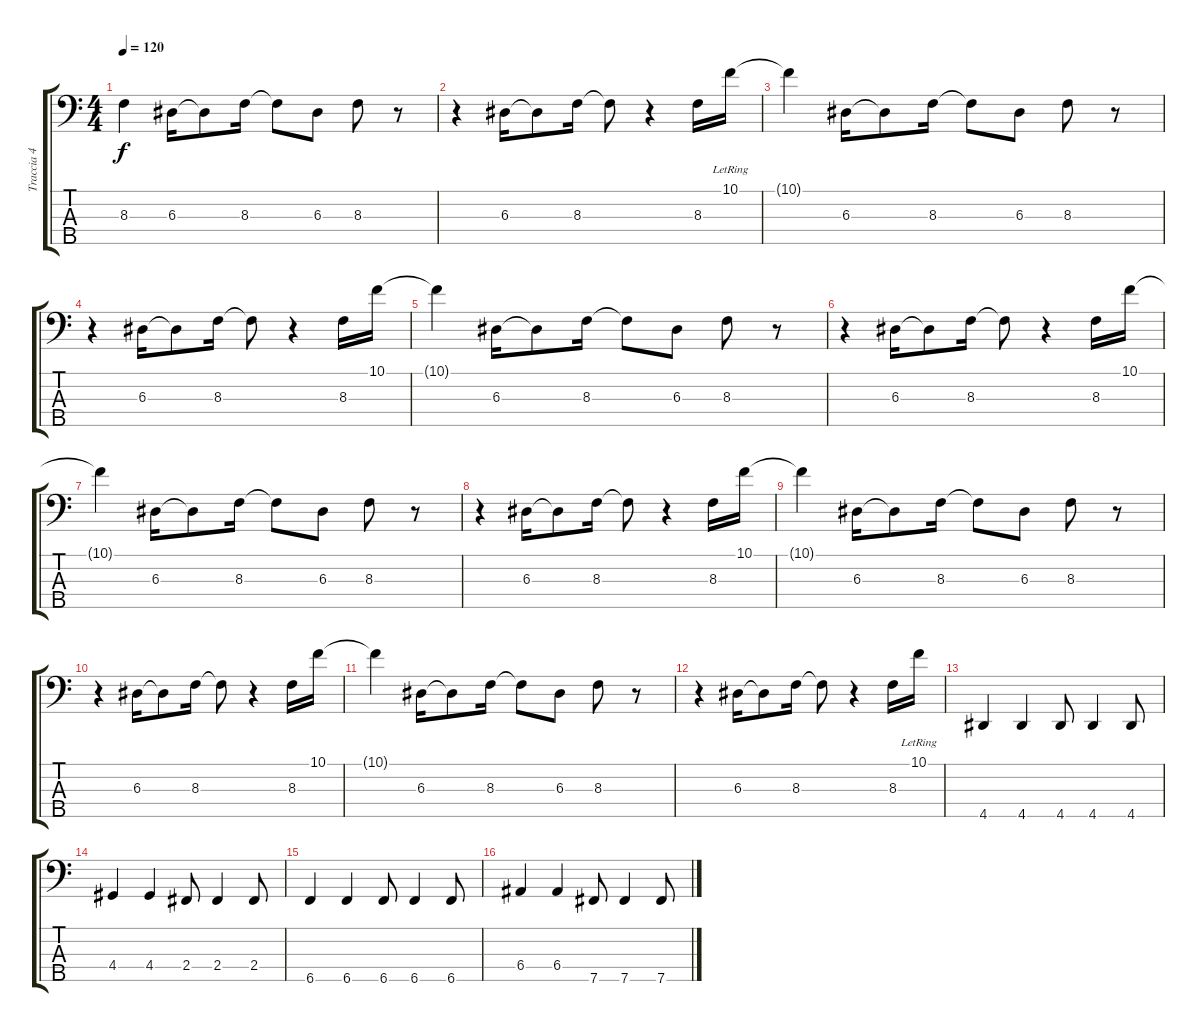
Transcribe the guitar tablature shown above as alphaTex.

\track ("Traccia 4" "Traccia 4") {instrument synthbass1}
\staff {score tabs}
\tuning (G2 D2 A1 E1 B0) {hide}
\ts (4 4)
\tempo 120
\clef f4
\ks c
8.3.4{dy f instrument synthbass1} 6.3.16 6.3{t}.8 8.3.16 8.3{t}.8 6.3.8 8.3.8 r.8 |
r.4 6.3.16 6.3{t}.8 8.3.16 8.3{t}.8 r.4 8.3.16 10.1{lr}.16 |
10.1{t}.4 6.3.16 6.3{t}.8 8.3.16 8.3{t}.8 6.3.8 8.3.8 r.8 |
r.4 6.3.16 6.3{t}.8 8.3.16 8.3{t}.8 r.4 8.3.16 10.1.16 |
10.1{t}.4 6.3.16 6.3{t}.8 8.3.16 8.3{t}.8 6.3.8 8.3.8 r.8 |
r.4 6.3.16 6.3{t}.8 8.3.16 8.3{t}.8 r.4 8.3.16 10.1.16 |
10.1{t}.4 6.3.16 6.3{t}.8 8.3.16 8.3{t}.8 6.3.8 8.3.8 r.8 |
r.4 6.3.16 6.3{t}.8 8.3.16 8.3{t}.8 r.4 8.3.16 10.1.16 |
10.1{t}.4 6.3.16 6.3{t}.8 8.3.16 8.3{t}.8 6.3.8 8.3.8 r.8 |
r.4 6.3.16 6.3{t}.8 8.3.16 8.3{t}.8 r.4 8.3.16 10.1.16 |
10.1{t}.4 6.3.16 6.3{t}.8 8.3.16 8.3{t}.8 6.3.8 8.3.8 r.8 |
r.4 6.3.16 6.3{t}.8 8.3.16 8.3{t}.8 r.4 8.3.16 10.1{lr}.16 |
4.5.4 4.5.4 4.5.8 4.5.4 4.5.8 |
4.4.4 4.4.4 2.4.8 2.4.4 2.4.8 |
6.5.4 6.5.4 6.5.8 6.5.4 6.5.8 |
6.4.4 6.4.4 7.5.8 7.5.4 7.5.8
